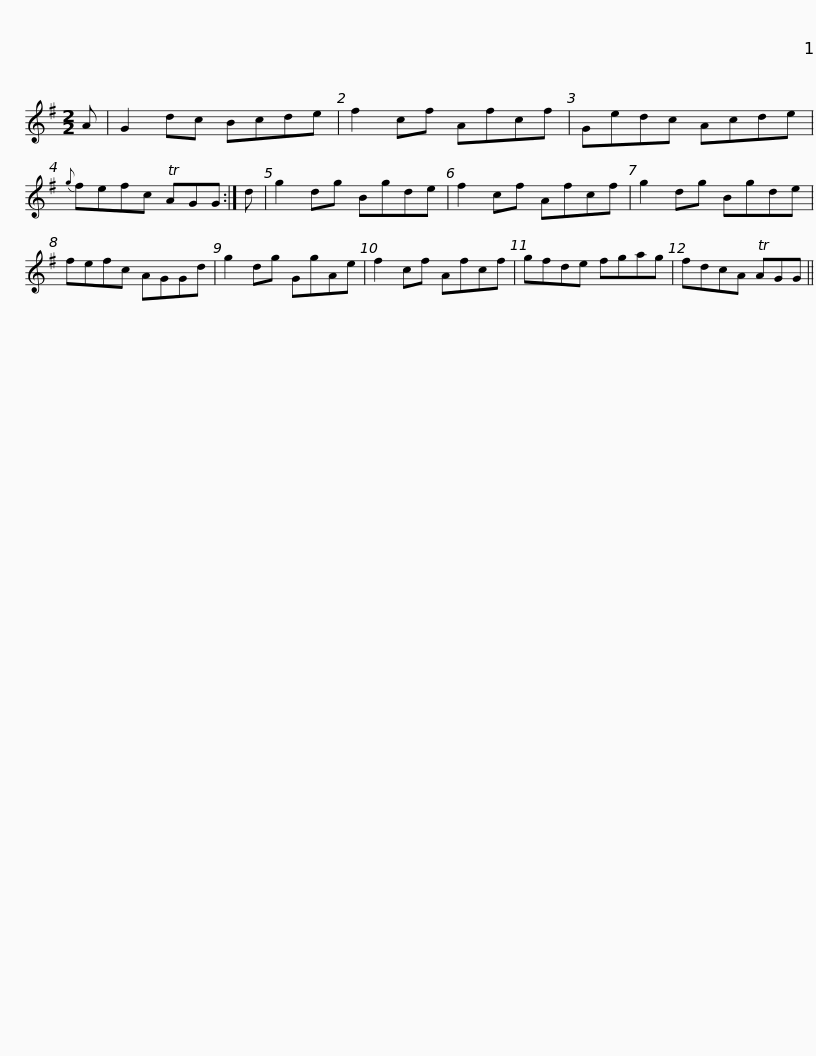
X:1
L:1/8
M:2/2
I:linebreak $
K:G
V:1 treble
V:1
 A | G2 dc Bcde | f2 cf Afcf | Gedc Acde |{g} fefc TAGG :| %5
 d | g2 dg Bgde |$ f2 cf Afcf | g2 dg Bgde | fefc AGGd | %10
 g2 dg GgAe | f2 cf Afcf | gfde fgag |$ fdcA TAGG || %14
